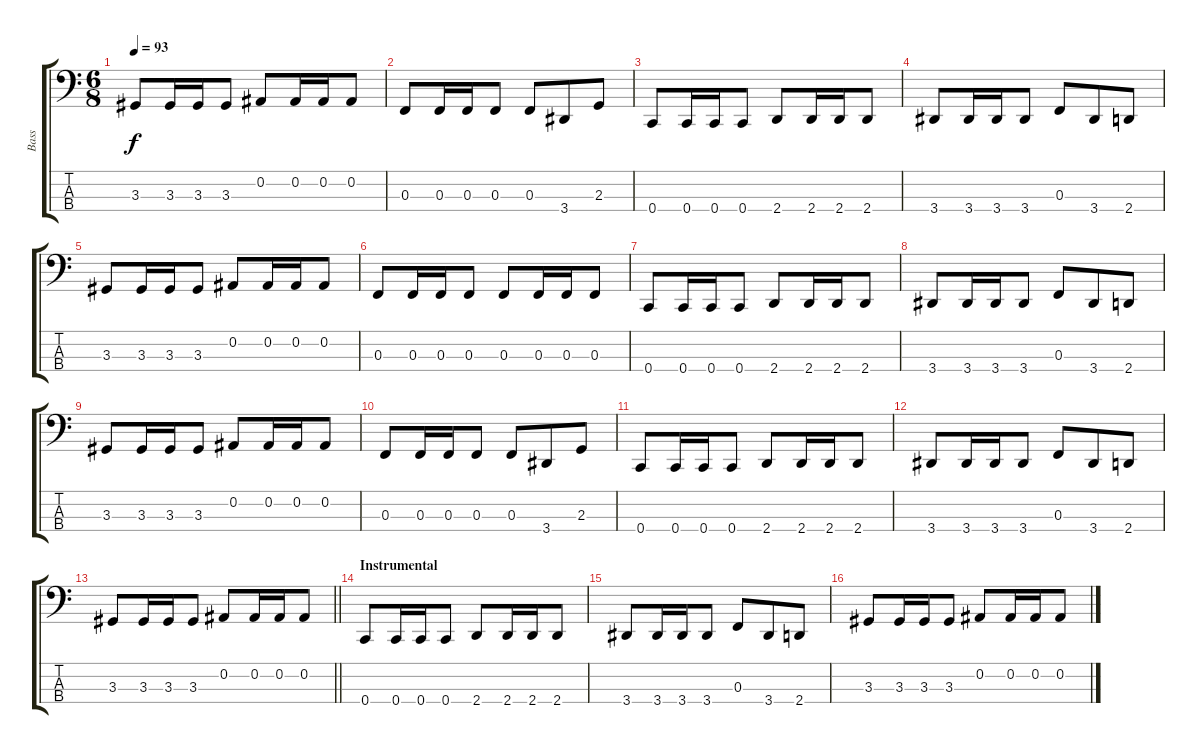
\track ("Bass" "Bass") {instrument electricbassfinger}
\staff {score tabs}
\tuning (Eb2 Bb1 F1 C1) {hide}
\ts (6 8)
\tempo 93
\clef f4
\ks c
3.3.8{dy f} 3.3.16 3.3.16 3.3.8 0.2.8 0.2.16 0.2.16 0.2.8 |
0.3.8 0.3.16 0.3.16 0.3.8 0.3.8 3.4.8 2.3.8 |
0.4.8 0.4.16 0.4.16 0.4.8 2.4.8 2.4.16 2.4.16 2.4.8 |
3.4.8 3.4.16 3.4.16 3.4.8 0.3.8 3.4.8 2.4.8 |
3.3.8 3.3.16 3.3.16 3.3.8 0.2.8 0.2.16 0.2.16 0.2.8 |
0.3.8 0.3.16 0.3.16 0.3.8 0.3.8 0.3.16 0.3.16 0.3.8 |
0.4.8 0.4.16 0.4.16 0.4.8 2.4.8 2.4.16 2.4.16 2.4.8 |
3.4.8 3.4.16 3.4.16 3.4.8 0.3.8 3.4.8 2.4.8 |
3.3.8 3.3.16 3.3.16 3.3.8 0.2.8 0.2.16 0.2.16 0.2.8 |
0.3.8 0.3.16 0.3.16 0.3.8 0.3.8 3.4.8 2.3.8 |
0.4.8 0.4.16 0.4.16 0.4.8 2.4.8 2.4.16 2.4.16 2.4.8 |
3.4.8 3.4.16 3.4.16 3.4.8 0.3.8 3.4.8 2.4.8 |
\barLineRight lightlight
3.3.8 3.3.16 3.3.16 3.3.8 0.2.8 0.2.16 0.2.16 0.2.8 |
\section ("" "Instrumental")
0.4.8 0.4.16 0.4.16 0.4.8 2.4.8 2.4.16 2.4.16 2.4.8 |
3.4.8 3.4.16 3.4.16 3.4.8 0.3.8 3.4.8 2.4.8 |
3.3.8 3.3.16 3.3.16 3.3.8 0.2.8 0.2.16 0.2.16 0.2.8
